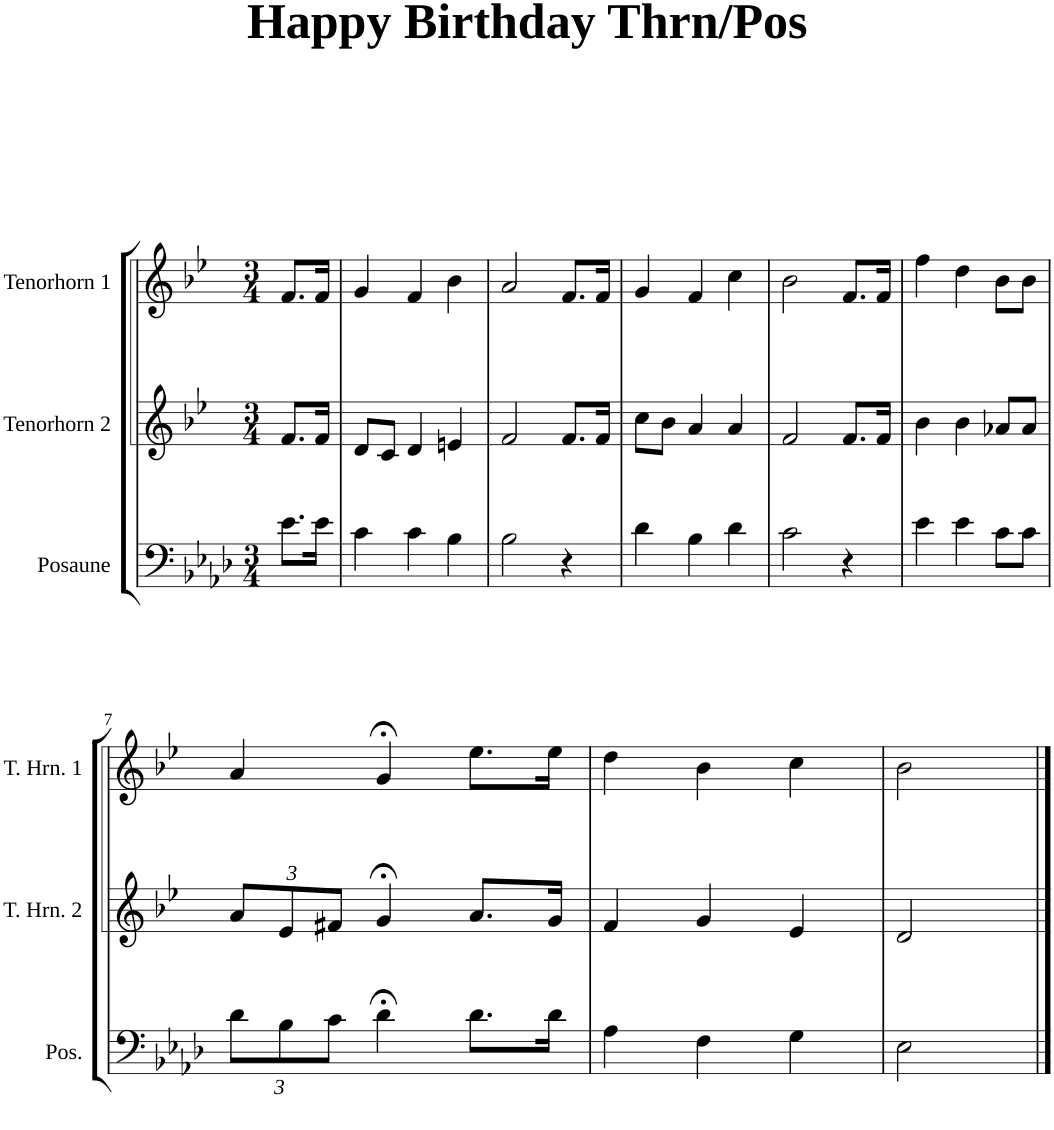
**kern	**kern	**kern
*part3	*part2	*part1
*staff3	*staff2	*staff1
*I"Posaune	*I"Tenorhorn 2	*I"Tenorhorn 1
*I'Pos.	*I'T. Hrn. 2	*I'T. Hrn. 1
*clefF4	*clefG2	*clefG2
*	*Trd8c14	*Trd8c14
*k[b-e-a-d-]	*k[b-e-]	*k[b-e-]
*A-:	*B-:	*B-:
*M3/4	*M3/4	*M3/4
=1	=1	=1
8.e-\L	8.f/L	8.f/L
16e-\Jk	16f/Jk	16f/Jk
=2	=2	=2
4c\	8d/L	4g/
.	8c/J	.
4c\	4d/	4f/
4B-\	4en/	4b-\
=3	=3	=3
2B-\	2f/	2a/
4r	8.f/L	8.f/L
.	16f/Jk	16f/Jk
=4	=4	=4
4d-\	8cc\L	4g/
.	8b-\J	.
4B-\	4a/	4f/
4d-\	4a/	4cc\
=5	=5	=5
2c\	2f/	2b-\
4r	8.f/L	8.f/L
.	16f/Jk	16f/Jk
=6	=6	=6
4e-\	4b-\	4ff\
4e-\	4b-\	4dd\
8c\L	8a-X/L	8b-\L
8c\J	8a-/J	8b-\J
!!LO:LB:g=z
=7	=7	=7
*Xbrackettup	*Xbrackettup	*
12d-\L	12a/L	4a/
12B-\	12e-/	.
12c\J	12f#X/J	.
4d-;<\	4g;</	4g;</
8.d-\L	8.a/L	8.ee-\L
16d-\Jk	16g/Jk	16ee-\Jk
=8	=8	=8
4A-\	4f/	4dd\
4F\	4g/	4b-\
4G\	4e-/	4cc\
=9	=9	=9
2E-\	2d/	2b-\
==	==	==
*-	*-	*-
